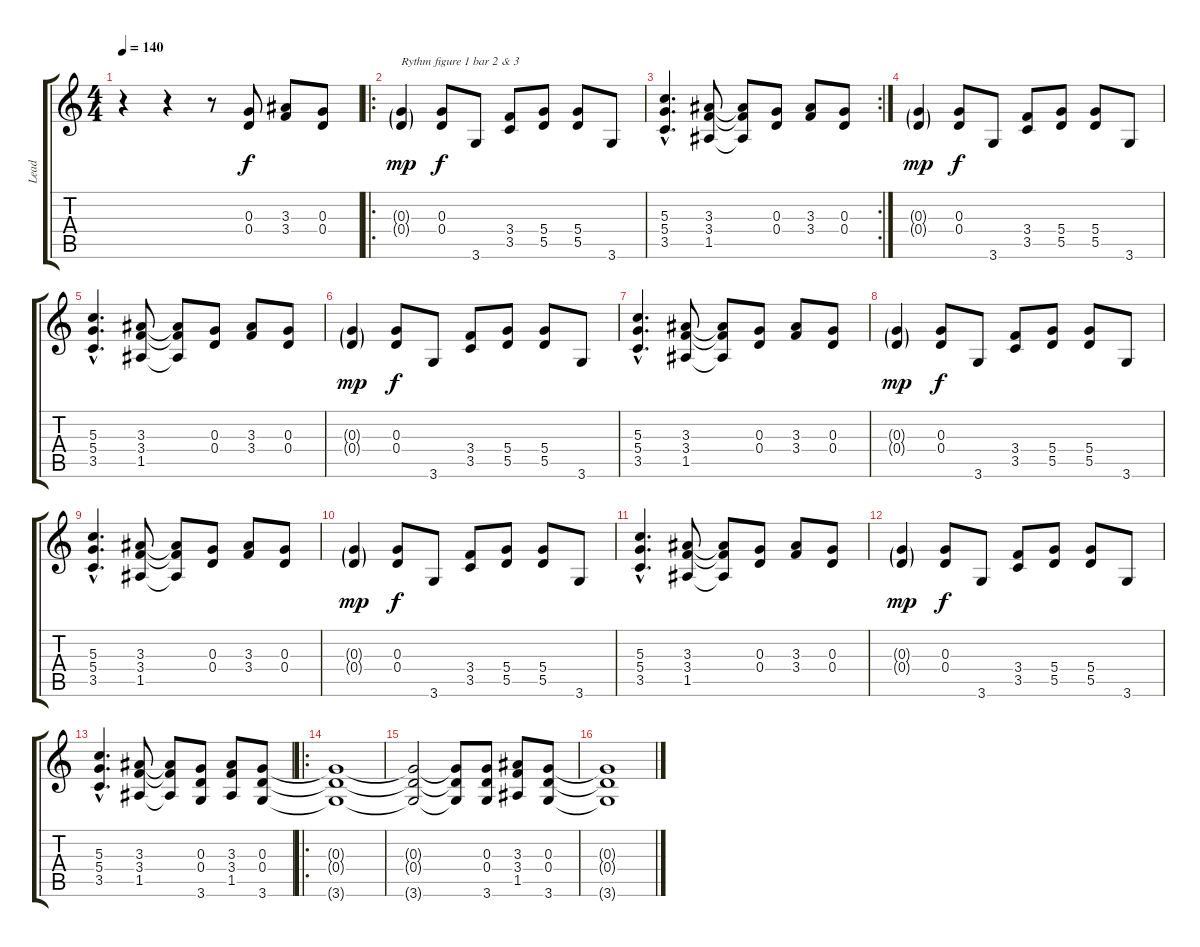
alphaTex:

\track ("Lead" "Lead") {instrument overdrivenguitar}
\staff {score tabs}
\tuning (E4 B3 G3 D3 A2 E2) {hide}
\ts (4 4)
\tempo 140
\clef g2
\ks c
r.4{dy f instrument overdrivenguitar} r.4 r.8 (0.3 0.4).8 (3.3 3.4).8 (0.3 0.4).8 |
\ro
(0.3{g} 0.4{g}).4{txt "Rythm figure 1 bar 2 & 3" dy mp} (0.3 0.4).8{dy f} 3.6.8 (3.4 3.5).8 (5.4 5.5).8 (5.4 5.5).8 3.6.8 |
\rc 2
(5.3{hac} 5.4{hac} 3.5{hac}).4{d} (3.3 3.4 1.5).8 (3.3{t} 3.4{t} 1.5{t}).8 (0.3 0.4).8 (3.3 3.4).8 (0.3 0.4).8 |
(0.3{g} 0.4{g}).4{dy mp} (0.3 0.4).8{dy f} 3.6.8 (3.4 3.5).8 (5.4 5.5).8 (5.4 5.5).8 3.6.8 |
(5.3{hac} 5.4{hac} 3.5{hac}).4{d} (3.3 3.4 1.5).8 (3.3{t} 3.4{t} 1.5{t}).8 (0.3 0.4).8 (3.3 3.4).8 (0.3 0.4).8 |
(0.3{g} 0.4{g}).4{dy mp} (0.3 0.4).8{dy f} 3.6.8 (3.4 3.5).8 (5.4 5.5).8 (5.4 5.5).8 3.6.8 |
(5.3{hac} 5.4{hac} 3.5{hac}).4{d} (3.3 3.4 1.5).8 (3.3{t} 3.4{t} 1.5{t}).8 (0.3 0.4).8 (3.3 3.4).8 (0.3 0.4).8 |
(0.3{g} 0.4{g}).4{dy mp} (0.3 0.4).8{dy f} 3.6.8 (3.4 3.5).8 (5.4 5.5).8 (5.4 5.5).8 3.6.8 |
(5.3{hac} 5.4{hac} 3.5{hac}).4{d} (3.3 3.4 1.5).8 (3.3{t} 3.4{t} 1.5{t}).8 (0.3 0.4).8 (3.3 3.4).8 (0.3 0.4).8 |
(0.3{g} 0.4{g}).4{dy mp} (0.3 0.4).8{dy f} 3.6.8 (3.4 3.5).8 (5.4 5.5).8 (5.4 5.5).8 3.6.8 |
(5.3{hac} 5.4{hac} 3.5{hac}).4{d} (3.3 3.4 1.5).8 (3.3{t} 3.4{t} 1.5{t}).8 (0.3 0.4).8 (3.3 3.4).8 (0.3 0.4).8 |
(0.3{g} 0.4{g}).4{dy mp} (0.3 0.4).8{dy f} 3.6.8 (3.4 3.5).8 (5.4 5.5).8 (5.4 5.5).8 3.6.8 |
(5.3{hac} 5.4{hac} 3.5{hac}).4{d} (3.3 3.4 1.5).8 (3.3{t} 3.4{t} 1.5{t}).8 (0.3 0.4 3.6).8 (3.3 3.4 1.5).8 (0.3 0.4 3.6).8 |
\ro
(0.3{t} 0.4{t} 3.6{t}).1 |
(0.3{t} 0.4{t} 3.6{t}).2 (0.3{t} 0.4{t} 3.6{t}).8 (0.3 0.4 3.6).8 (3.3 3.4 1.5).8 (0.3 0.4 3.6).8 |
(0.3{t} 0.4{t} 3.6{t}).1
